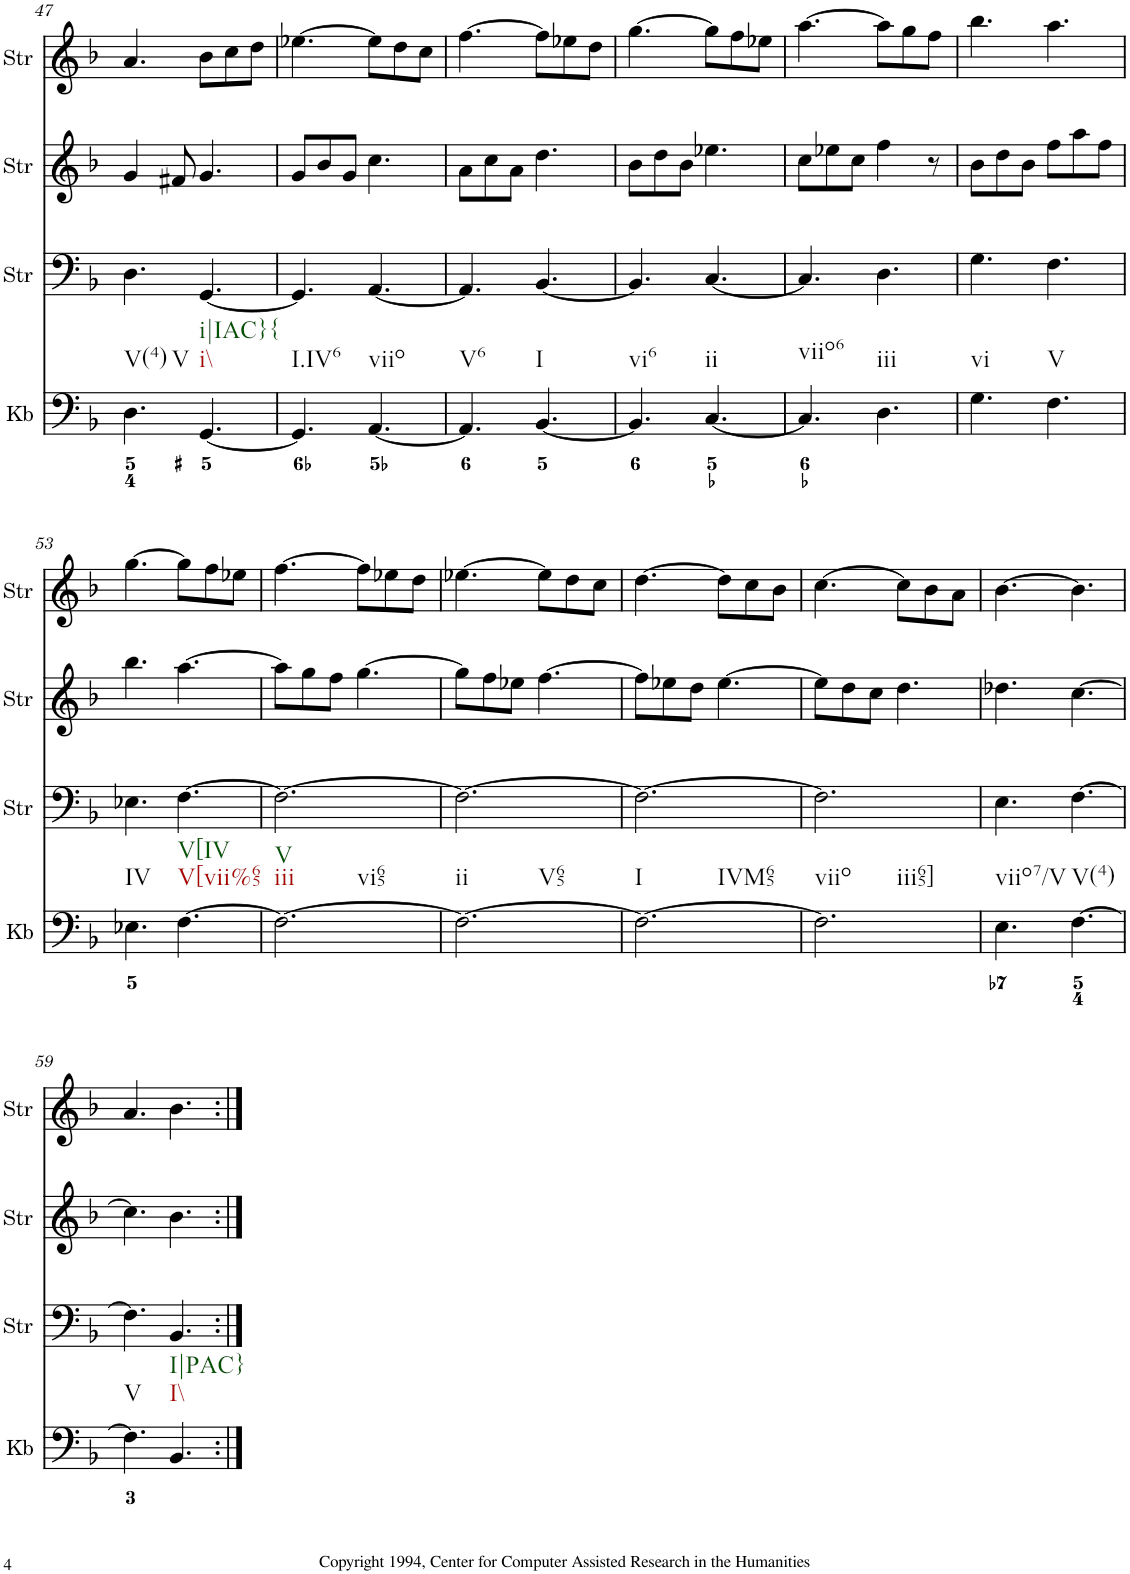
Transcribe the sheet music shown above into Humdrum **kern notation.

**kern	**kern	**kern	**kern
*part4	*part3	*part2	*part1
*staff4	*staff3	*staff2	*staff1
*I"Keyboard	*I"StringInstrument	*I"StringInstrument	*I"StringInstrument
*I'Kb	*I'Str	*I'Str	*I'Str
!!LO:PB:g=z
*clefF4	*clefF4	*clefG2	*clefG2
*k[b-]	*k[b-]	*k[b-]	*k[b-]
*M6/8	*M6/8	*M6/8	*M6/8
=47	=47	=47	=47
!LO:TX:b:t=V(4)	!	!	!
!LO:TX:b:t=V	!	!	!
4.D\	4.D\	4g/	4.a/
.	.	8f#X/	.
!LO:TX:b:t=i\\	!	!	!
!LO:TX:b:t=i|IAC}{	!	!	!
[4.GG/	[4.GG/	4.g/	8b-\L
.	.	.	8cc\
.	.	.	8dd\J
=48	=48	=48	=48
!LO:TX:b:t=I.IV6	!	!	!
4.GG/]	4.GG/]	8g/L	[4.ee-X\
.	.	8b-/	.
.	.	8g/J	.
!LO:TX:b:t=viio	!	!	!
[4.AA/	[4.AA/	4.cc\	8ee-\L]
.	.	.	8dd\
.	.	.	8cc\J
=49	=49	=49	=49
!LO:TX:b:t=V6	!	!	!
4.AA/]	4.AA/]	8a\L	[4.ff\
.	.	8cc\	.
.	.	8a\J	.
!LO:TX:b:t=I	!	!	!
[4.BB-/	[4.BB-/	4.dd\	8ff\L]
.	.	.	8ee-X\
.	.	.	8dd\J
=50	=50	=50	=50
!LO:TX:b:t=vi6	!	!	!
4.BB-/]	4.BB-/]	8b-\L	[4.gg\
.	.	8dd\	.
.	.	8b-\J	.
!LO:TX:b:t=ii	!	!	!
[4.C/	[4.C/	4.ee-X\	8gg\L]
.	.	.	8ff\
.	.	.	8ee-X\J
=51	=51	=51	=51
!LO:TX:b:t=viio6	!	!	!
4.C/]	4.C/]	8cc\L	[4.aa\
.	.	8ee-X\	.
.	.	8cc\J	.
!LO:TX:b:t=iii	!	!	!
4.D\	4.D\	4ff\	8aa\L]
.	.	.	8gg\
.	.	8r	8ff\J
=52	=52	=52	=52
!LO:TX:b:t=vi	!	!	!
4.G\	4.G\	8b-\L	4.bb-\
.	.	8dd\	.
.	.	8b-\J	.
!LO:TX:b:t=V	!	!	!
4.F\	4.F\	8ff\L	4.aa\
.	.	8aa\	.
.	.	8ff\J	.
!!LO:LB:g=z
=53	=53	=53	=53
!LO:TX:b:t=IV	!	!	!
4.E-X\	4.E-X\	4.bb-\	[4.gg\
!LO:TX:b:t=V[vii%65	!	!	!
!LO:TX:b:t=V[IV	!	!	!
[4.F\	[4.F\	[4.aa\	8gg\L]
.	.	.	8ff\
.	.	.	8ee-X\J
=54	=54	=54	=54
!LO:TX:b:t=iii	!	!	!
!LO:TX:b:t=V	!	!	!
!LO:TX:b:t=vi65	!	!	!
2.F\_	2.F\_	8aa\L]	[4.ff\
.	.	8gg\	.
.	.	8ff\J	.
.	.	[4.gg\	8ff\L]
.	.	.	8ee-X\
.	.	.	8dd\J
=55	=55	=55	=55
!LO:TX:b:t=ii	!	!	!
!LO:TX:b:t=V65	!	!	!
2.F\_	2.F\_	8gg\L]	[4.ee-X\
.	.	8ff\	.
.	.	8ee-X\J	.
.	.	[4.ff\	8ee-\L]
.	.	.	8dd\
.	.	.	8cc\J
=56	=56	=56	=56
!LO:TX:b:t=I	!	!	!
!LO:TX:b:t=IVM65	!	!	!
2.F\_	2.F\_	8ff\L]	[4.dd\
.	.	8ee-X\	.
.	.	8dd\J	.
.	.	[4.ee-\	8dd\L]
.	.	.	8cc\
.	.	.	8b-\J
=57	=57	=57	=57
!LO:TX:b:t=viio	!	!	!
!LO:TX:b:t=iii65]	!	!	!
2.F\]	2.F\]	8ee-\L]	[4.cc\
.	.	8dd\	.
.	.	8cc\J	.
.	.	4.dd\	8cc\L]
.	.	.	8b-\
.	.	.	8a\J
=58	=58	=58	=58
!LO:TX:b:t=viio7/V	!	!	!
4.E\	4.E\	4.dd-X\	[4.b-\
!LO:TX:b:t=V(4)	!	!	!
[4.F\	[4.F\	[4.cc\	4.b-\]
!!LO:LB:g=z
=59	=59	=59	=59
!LO:TX:b:t=V	!	!	!
4.F\]	4.F\]	4.cc\]	4.a/
!LO:TX:b:t=I\\	!	!	!
!LO:TX:b:t=I|PAC}	!	!	!
4.BB-/	4.BB-/	4.b-\	4.b-\
=:|!	=:|!	=:|!	=:|!
*-	*-	*-	*-
